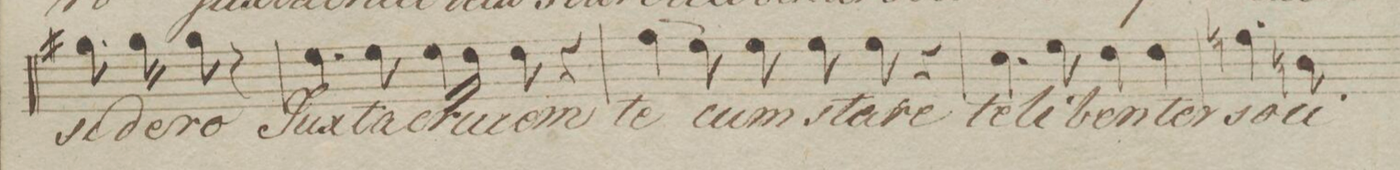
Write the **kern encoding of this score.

**kern	**text	**dynam
*I"Tenor.	*	*
*clefC4	*	*
*k[b-e-a-]	*	*
*met(c)	*	*
*M4/4	*	*
8.f#X\	-si-	.
16f#\	-de-	.
8f#\	-ro	.
8r	.	.
=32	=32	=32
4.d\	Jux-	.
8d\	-ta	.
16d\LL	cru-	.
16c\JJ	.	.
8c\	-cem	.
4r	.	.
=33	=33	=33
(4e-\	te-	.
8d\)	.	.
8d\	-cum	.
8d\	sta-	.
8d\	-re	.
4r	.	.
=34	=34	=34
4.B-\	te	.
8d\	li-	.
4c\	-ben-	.
4c\	-ter	.
=35	=35	=35
4.en\	so-	.
8An\	-ci-	.
*-	*-	*-
